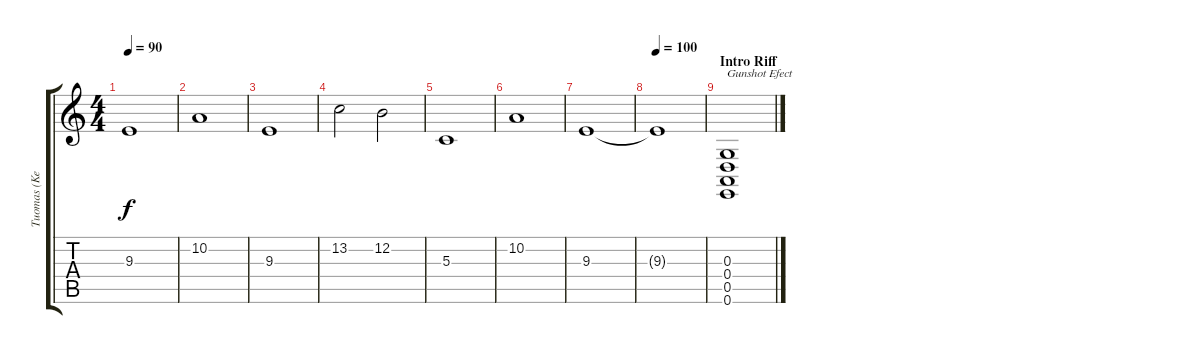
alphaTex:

\track ("Tuomas (Keyboards)" "Tuomas (Ke") {instrument choiraahs}
\staff {score tabs}
\tuning (E4 B3 G3 D3 A2 E2) {hide}
\ts (4 4)
\tempo 90
\clef g2
\ks c
9.3.1{dy f} |
10.2.1 |
9.3.1 |
13.2.2 12.2.2 |
5.3.1 |
10.2.1 |
9.3.1 |
\tempo 100
9.3{t}.1 |
\section ("" "Intro Riff")
(0.3 0.4 0.5 0.6).1{txt "Gunshot Efect" volume 10 instrument gunshot}
